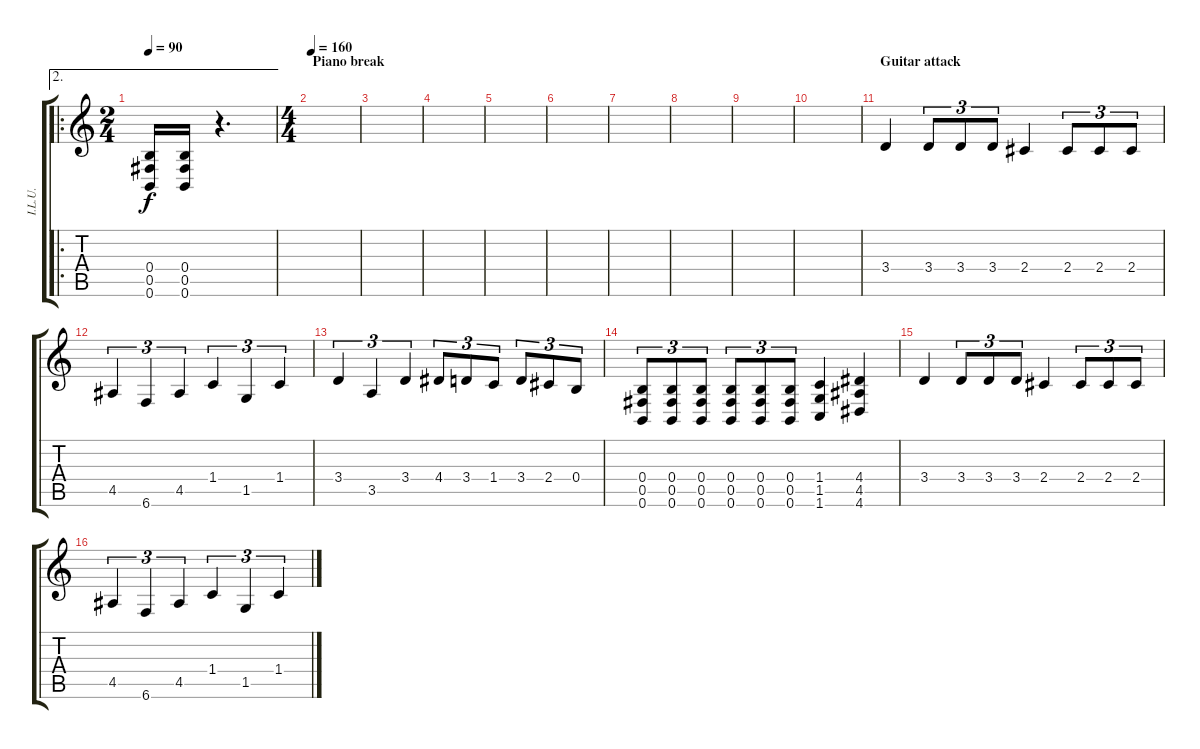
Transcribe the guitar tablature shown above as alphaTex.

\track ("I.L.U." "I.L.U.") {instrument distortionguitar}
\staff {score tabs}
\tuning (Db4 Ab3 E3 B2 Gb2 B1) {hide}
\ae 2
\ro
\ts (2 4)
\tempo 90
\clef g2
\ks c
(0.4 0.5 0.6).16{dy f} (0.4 0.5 0.6).16 r.4{d} |
\ts (4 4)
\section ("" "Piano break")
\tempo 160
|
|
|
|
|
|
|
|
|
\section ("" "Guitar attack")
3.4.4 3.4.8{tu (3 2)} 3.4.8{tu (3 2)} 3.4.8{tu (3 2)} 2.4.4 2.4.8{tu (3 2)} 2.4.8{tu (3 2)} 2.4.8{tu (3 2)} |
4.5.4{tu (3 2)} 6.6.4{tu (3 2)} 4.5.4{tu (3 2)} 1.4.4{tu (3 2)} 1.5.4{tu (3 2)} 1.4.4{tu (3 2)} |
3.4.4{tu (3 2)} 3.5.4{tu (3 2)} 3.4.4{tu (3 2)} 4.4.8{tu (3 2)} 3.4.8{tu (3 2)} 1.4.8{tu (3 2)} 3.4.8{tu (3 2)} 2.4.8{tu (3 2)} 0.4.8{tu (3 2)} |
(0.4 0.5 0.6).8{tu (3 2)} (0.4 0.5 0.6).8{tu (3 2)} (0.4 0.5 0.6).8{tu (3 2)} (0.4 0.5 0.6).8{tu (3 2)} (0.4 0.5 0.6).8{tu (3 2)} (0.4 0.5 0.6).8{tu (3 2)} (1.4 1.5 1.6).4 (4.4 4.5 4.6).4 |
3.4.4 3.4.8{tu (3 2)} 3.4.8{tu (3 2)} 3.4.8{tu (3 2)} 2.4.4 2.4.8{tu (3 2)} 2.4.8{tu (3 2)} 2.4.8{tu (3 2)} |
4.5.4{tu (3 2)} 6.6.4{tu (3 2)} 4.5.4{tu (3 2)} 1.4.4{tu (3 2)} 1.5.4{tu (3 2)} 1.4.4{tu (3 2)}
